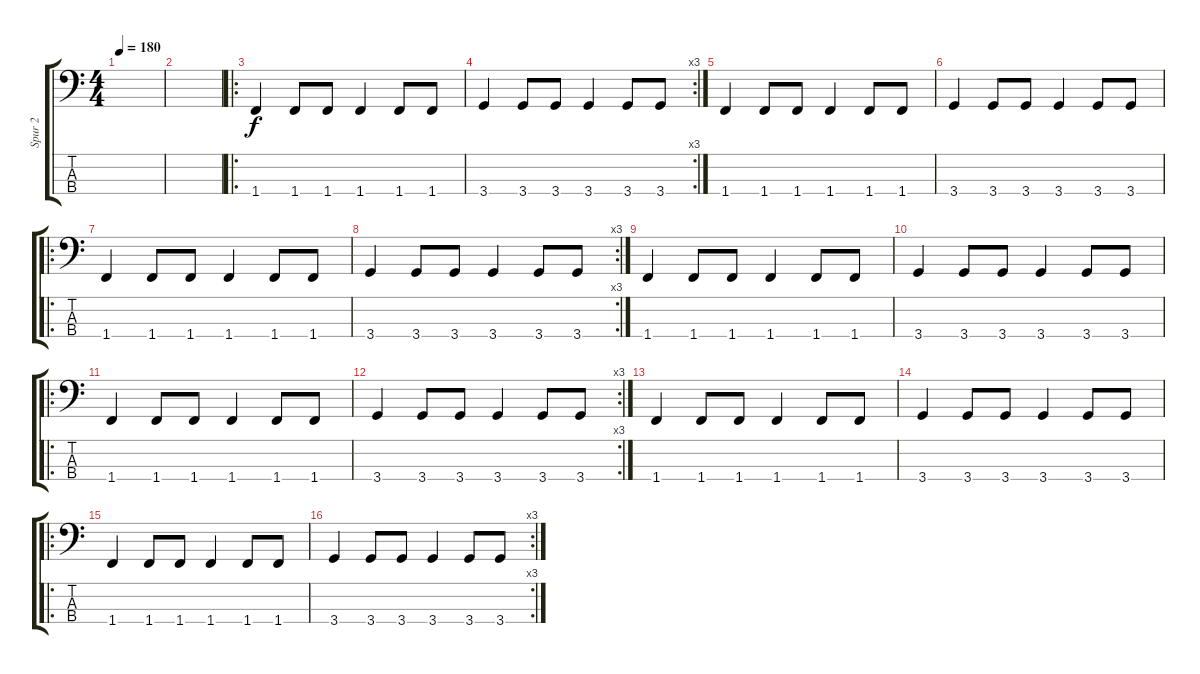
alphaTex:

\track ("Spur 2" "Spur 2") {instrument electricbassfinger}
\staff {score tabs}
\tuning (G2 D2 A1 E1) {hide}
\ts (4 4)
\tempo 180
\clef f4
\ks c
|
|
\ro
1.4.4 1.4.8 1.4.8 1.4.4 1.4.8 1.4.8 |
\rc 3
3.4.4 3.4.8 3.4.8 3.4.4 3.4.8 3.4.8 |
1.4.4 1.4.8 1.4.8 1.4.4 1.4.8 1.4.8 |
3.4.4 3.4.8 3.4.8 3.4.4 3.4.8 3.4.8 |
\ro
1.4.4 1.4.8 1.4.8 1.4.4 1.4.8 1.4.8 |
\rc 3
3.4.4 3.4.8 3.4.8 3.4.4 3.4.8 3.4.8 |
1.4.4 1.4.8 1.4.8 1.4.4 1.4.8 1.4.8 |
3.4.4 3.4.8 3.4.8 3.4.4 3.4.8 3.4.8 |
\ro
1.4.4 1.4.8 1.4.8 1.4.4 1.4.8 1.4.8 |
\rc 3
3.4.4 3.4.8 3.4.8 3.4.4 3.4.8 3.4.8 |
1.4.4 1.4.8 1.4.8 1.4.4 1.4.8 1.4.8 |
3.4.4 3.4.8 3.4.8 3.4.4 3.4.8 3.4.8 |
\ro
1.4.4 1.4.8 1.4.8 1.4.4 1.4.8 1.4.8 |
\rc 3
3.4.4 3.4.8 3.4.8 3.4.4 3.4.8 3.4.8
